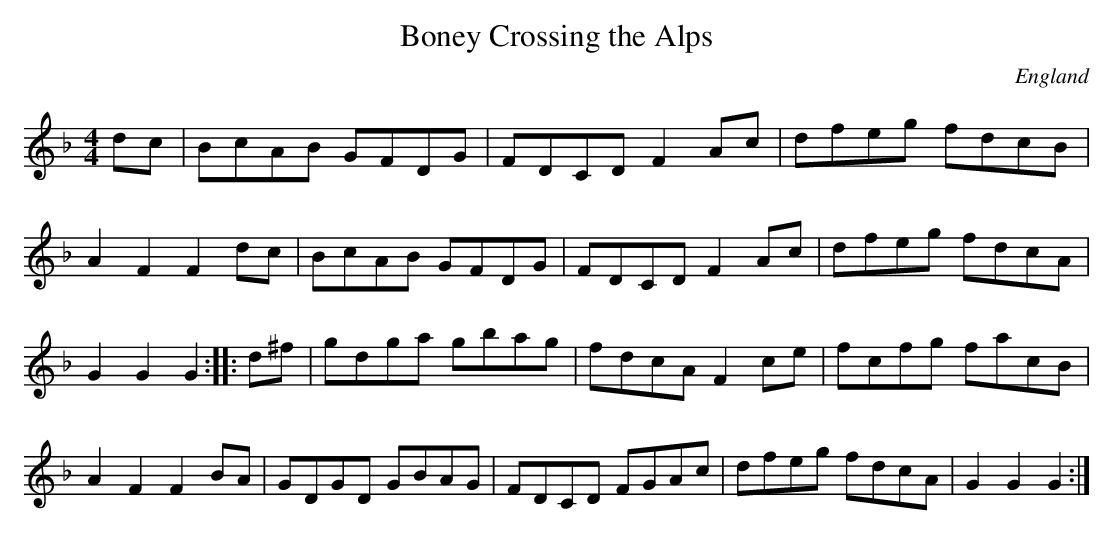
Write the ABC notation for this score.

X:1
T:Boney Crossing the Alps
M:4/4
O:England
K:F
dc|\
BcAB GFDG| FDCD F2Ac| dfeg fdcB| A2F2 F2 dc|\
BcAB GFDG| FDCD F2Ac| dfeg fdcA| G2G2 G2::\
d^f|\
gdga gbag| fdcA F2ce| fcfg facB| A2F2 F2 BA|\
GDGD GBAG| FDCD FGAc| dfeg fdcA| G2G2 G2:|
